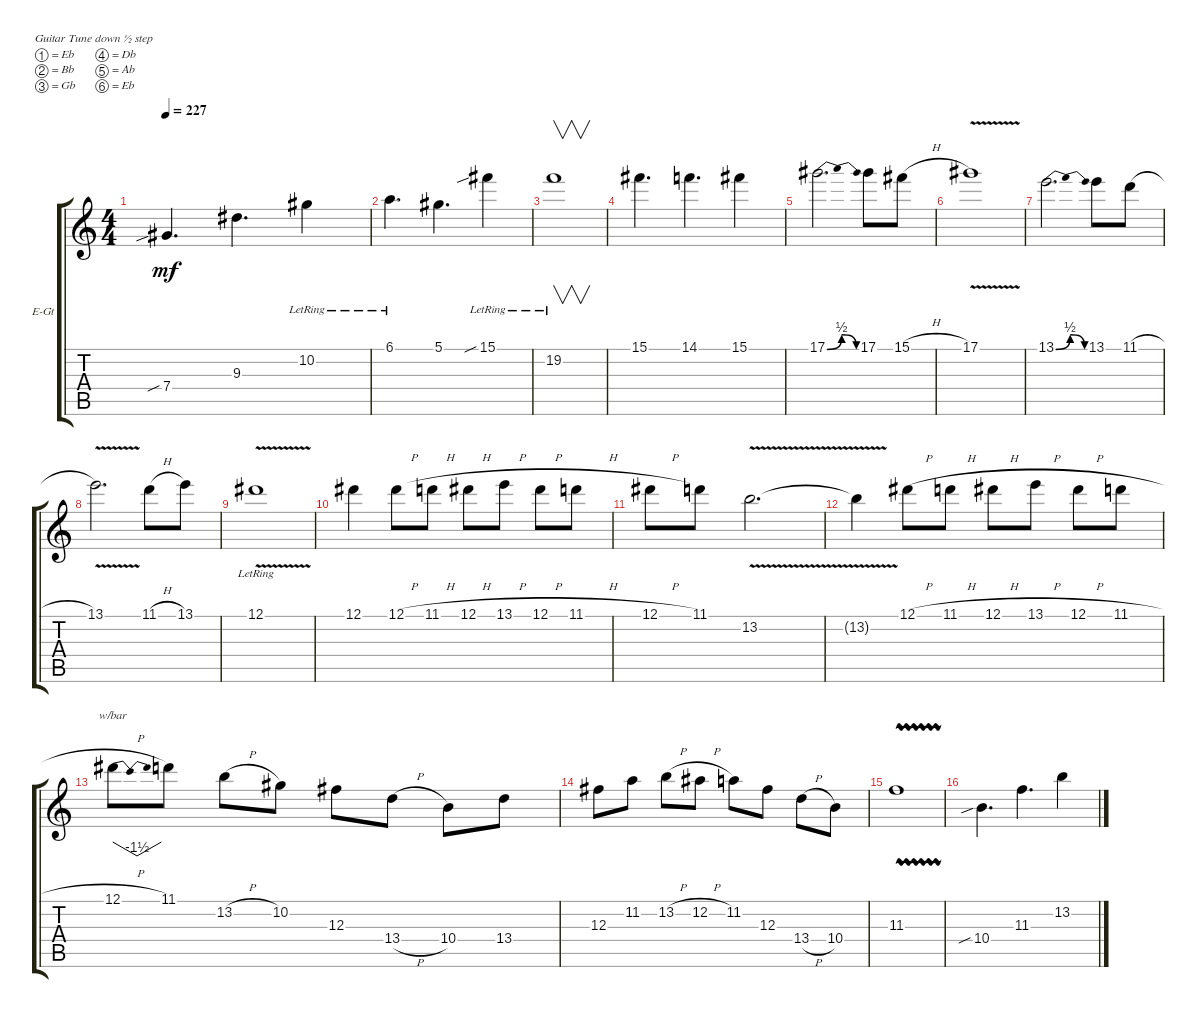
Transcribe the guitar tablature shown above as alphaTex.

\defaultSystemsLayout 4
\bracketExtendMode groupsimilarinstruments
\firstSystemTrackNameOrientation horizontal
\otherSystemsTrackNameOrientation horizontal
\track ("Electric Guitar" "E-Gt") {instrument overdrivenguitar}
\staff {score tabs}
\tuning (Eb4 Bb3 Gb3 Db3 Ab2 Eb2)
\ts (4 4)
\tempo 227
\clef g2
\ks c
7.4{sib}.4{d dy mf instrument overdrivenguitar} 9.3.4{d} 10.2{lr}.4 |
6.1{lr}.4{d} 5.1.4{d} 15.1{sib lr}.4 |
19.2{lr}.1{v} |
15.1.4{d} 14.1.4{d} 15.1.4 |
17.1{be (bendrelease 0 0 33.6 2 49.8 2 59.4 0)}.2{d} 17.1.8 15.1{h}.8 |
17.1{v}.1 |
13.1{be (bendrelease 0 0 22.2 2 37.8 2 46.8 0)}.2{d} 13.1.8 11.1{h}.8 |
13.1{v}.2{d} 11.1{h}.8 13.1.8 |
12.1{v lr}.1 |
12.1.4 12.1{h}.8 11.1{h}.8 12.1{h}.8 13.1{h}.8 12.1{h}.8 11.1{h}.8 |
12.1{h}.8 11.1.8 13.2{v}.2{d} |
13.2{t}.4 12.1{h}.8 11.1{h}.8 12.1{h}.8 13.1{h}.8 12.1{h}.8 11.1{h}.8 |
12.1{h}.8{tbe (dip default 0 0 14.399999999999999 -6 15 -6 30 0)} 11.1.8 13.2{h}.8 10.2.8 12.3.8 13.4{h}.8 10.4.8 13.4.8 |
12.3.8 11.2.8 13.2{h}.8 12.2{h}.8 11.2.8 12.3.8 13.4{h}.8 10.4.8 |
11.3{vw}.1 |
10.4{sib}.4{d} 11.3.4{d} 13.2.4
